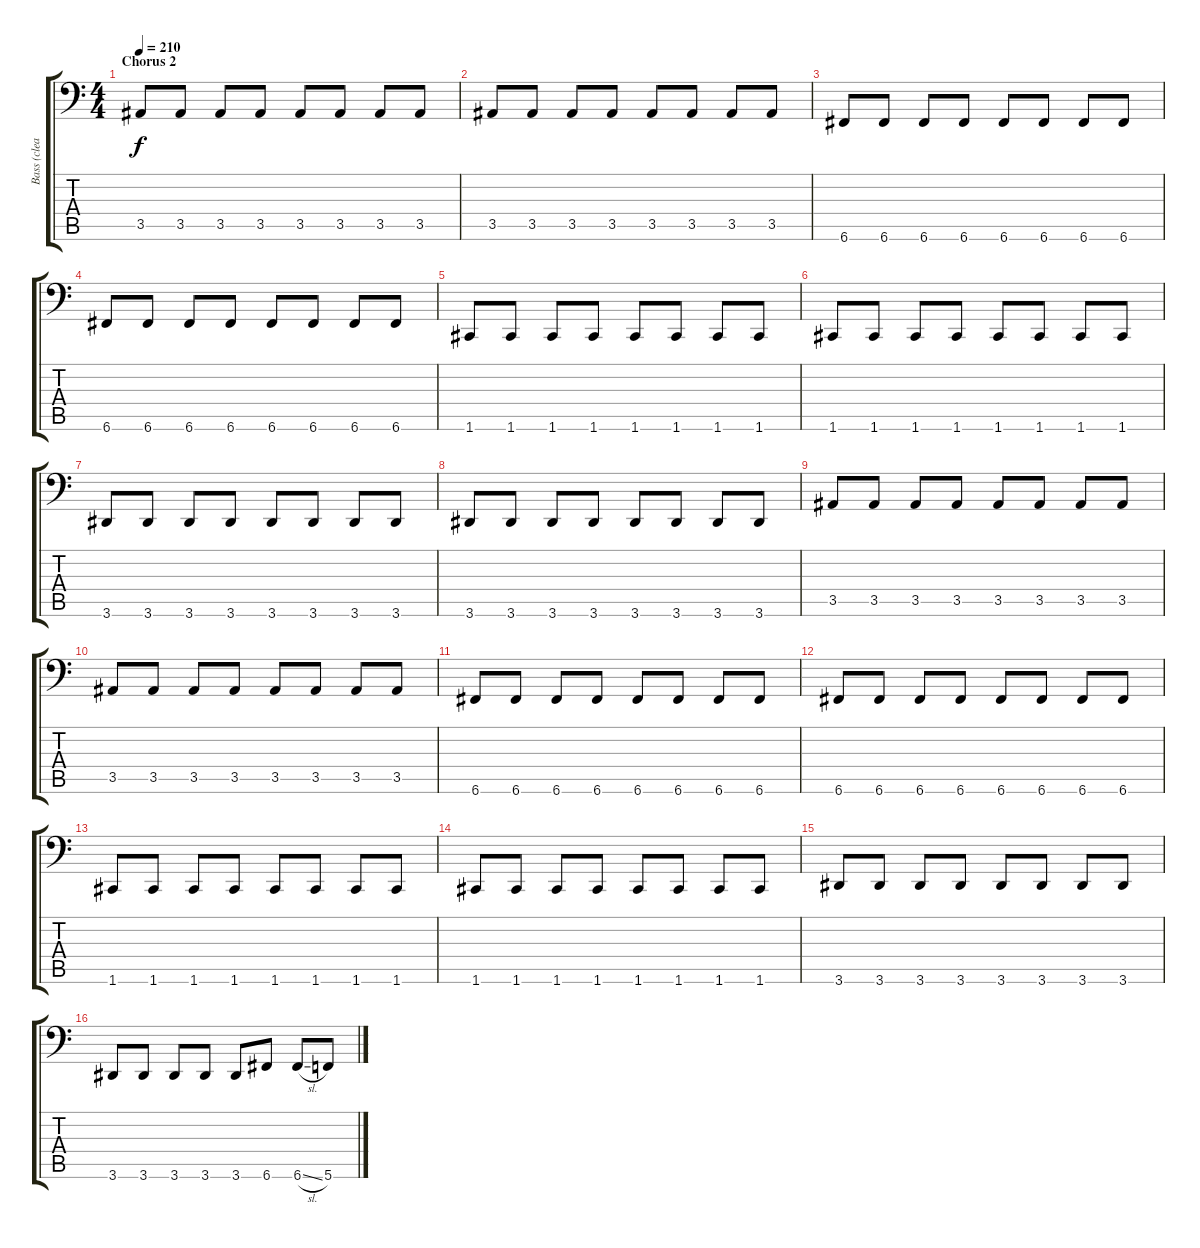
\track ("Bass (clean)" "Bass (clea") {instrument electricbasspick}
\staff {score tabs}
\tuning (D3 A2 F2 C2 G1 C1) {hide}
\ts (4 4)
\section ("" "Chorus 2")
\tempo 210
\clef f4
\ks c
3.5.8{dy f} 3.5.8 3.5.8 3.5.8 3.5.8 3.5.8 3.5.8 3.5.8 |
3.5.8 3.5.8 3.5.8 3.5.8 3.5.8 3.5.8 3.5.8 3.5.8 |
6.6.8 6.6.8 6.6.8 6.6.8 6.6.8 6.6.8 6.6.8 6.6.8 |
6.6.8 6.6.8 6.6.8 6.6.8 6.6.8 6.6.8 6.6.8 6.6.8 |
1.6.8 1.6.8 1.6.8 1.6.8 1.6.8 1.6.8 1.6.8 1.6.8 |
1.6.8 1.6.8 1.6.8 1.6.8 1.6.8 1.6.8 1.6.8 1.6.8 |
3.6.8 3.6.8 3.6.8 3.6.8 3.6.8 3.6.8 3.6.8 3.6.8 |
3.6.8 3.6.8 3.6.8 3.6.8 3.6.8 3.6.8 3.6.8 3.6.8 |
3.5.8 3.5.8 3.5.8 3.5.8 3.5.8 3.5.8 3.5.8 3.5.8 |
3.5.8 3.5.8 3.5.8 3.5.8 3.5.8 3.5.8 3.5.8 3.5.8 |
6.6.8 6.6.8 6.6.8 6.6.8 6.6.8 6.6.8 6.6.8 6.6.8 |
6.6.8 6.6.8 6.6.8 6.6.8 6.6.8 6.6.8 6.6.8 6.6.8 |
1.6.8 1.6.8 1.6.8 1.6.8 1.6.8 1.6.8 1.6.8 1.6.8 |
1.6.8 1.6.8 1.6.8 1.6.8 1.6.8 1.6.8 1.6.8 1.6.8 |
3.6.8 3.6.8 3.6.8 3.6.8 3.6.8 3.6.8 3.6.8 3.6.8 |
3.6.8 3.6.8 3.6.8 3.6.8 3.6.8 6.6.8 6.6{sl}.8 5.6.8
